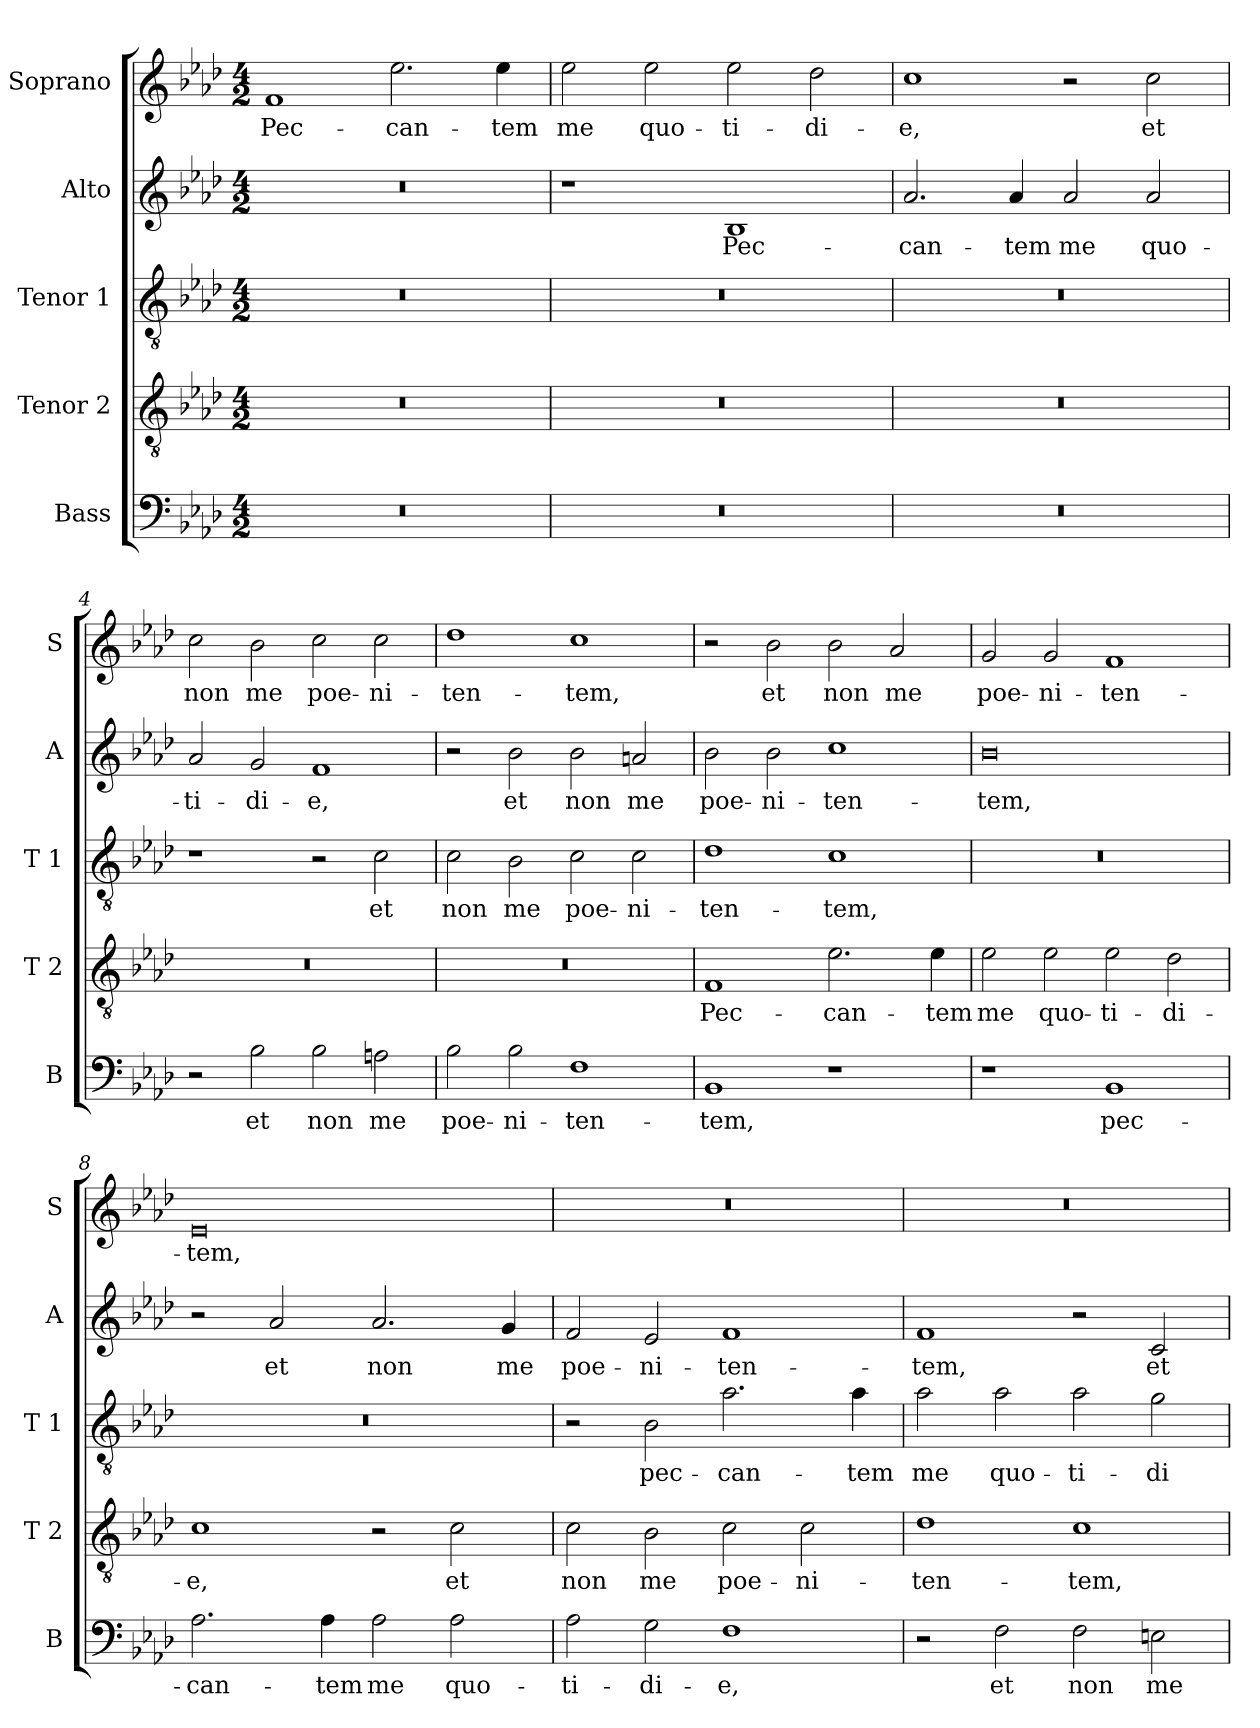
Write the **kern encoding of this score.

**kern	**text	**kern	**text	**kern	**text	**kern	**text	**kern	**text
*part5	*part5	*part4	*part4	*part3	*part3	*part2	*part2	*part1	*part1
*staff5	*staff5	*staff4	*staff4	*staff3	*staff3	*staff2	*staff2	*staff1	*staff1
*I"Bass	*	*I"Tenor 2	*	*I"Tenor 1	*	*I"Alto	*	*I"Soprano	*
*I'B	*	*I'T 2	*	*I'T 1	*	*I'A	*	*I'S	*
*clefF4	*	*clefGv2	*	*clefGv2	*	*clefG2	*	*clefG2	*
*k[b-e-a-d-]	*	*k[b-e-a-d-]	*	*k[b-e-a-d-]	*	*k[b-e-a-d-]	*	*k[b-e-a-d-]	*
*A-:	*	*A-:	*	*A-:	*	*A-:	*	*A-:	*
*M4/2	*	*M4/2	*	*M4/2	*	*M4/2	*	*M4/2	*
=1	=1	=1	=1	=1	=1	=1	=1	=1	=1
!	!	!	!	!	!	!	!	!	!LO:LY:b
0r	.	0r	.	0r	.	0r	.	1f	Pec-
!	!	!	!	!	!	!	!	!	!LO:LY:b
.	.	.	.	.	.	.	.	2.ee-\	-can-
!	!	!	!	!	!	!	!	!	!LO:LY:b
.	.	.	.	.	.	.	.	4ee-\	-tem
=2	=2	=2	=2	=2	=2	=2	=2	=2	=2
!	!	!	!	!	!	!	!	!	!LO:LY:b
0r	.	0r	.	0r	.	1r	.	2ee-\	me
!	!	!	!	!	!	!	!	!	!LO:LY:b
.	.	.	.	.	.	.	.	2ee-\	quo-
!	!	!	!	!	!	!	!LO:LY:b	!	!LO:LY:b
.	.	.	.	.	.	1B-	Pec-	2ee-\	-ti-
!	!	!	!	!	!	!	!	!	!LO:LY:b
.	.	.	.	.	.	.	.	2dd-\	-di-
=3	=3	=3	=3	=3	=3	=3	=3	=3	=3
!	!	!	!	!	!	!	!LO:LY:b	!	!LO:LY:b
0r	.	0r	.	0r	.	2.a-/	-can-	1cc	-e,
!	!	!	!	!	!	!	!LO:LY:b	!	!
.	.	.	.	.	.	4a-/	-tem	.	.
!	!	!	!	!	!	!	!LO:LY:b	!	!
.	.	.	.	.	.	2a-/	me	2r	.
!	!	!	!	!	!	!	!LO:LY:b	!	!LO:LY:b
.	.	.	.	.	.	2a-/	quo-	2cc\	et
=4	=4	=4	=4	=4	=4	=4	=4	=4	=4
!	!	!	!	!	!	!	!LO:LY:b	!	!LO:LY:b
2r	.	0r	.	1r	.	2a-/	-ti-	2cc\	non
!	!LO:LY:b	!	!	!	!	!	!LO:LY:b	!	!LO:LY:b
2B-\	et	.	.	.	.	2g/	-di-	2b-\	me
!	!LO:LY:b	!	!	!	!	!	!LO:LY:b	!	!LO:LY:b
2B-\	non	.	.	2r	.	1f	-e,	2cc\	poe-
!	!LO:LY:b	!	!	!	!LO:LY:b	!	!	!	!LO:LY:b
2An\	me	.	.	2c\	et	.	.	2cc\	-ni-
=5	=5	=5	=5	=5	=5	=5	=5	=5	=5
!	!LO:LY:b	!	!	!	!LO:LY:b	!	!	!	!LO:LY:b
2B-\	poe-	0r	.	2c\	non	2r	.	1dd-	-ten-
!	!LO:LY:b	!	!	!	!LO:LY:b	!	!LO:LY:b	!	!
2B-\	-ni-	.	.	2B-\	me	2b-\	et	.	.
!	!LO:LY:b	!	!	!	!LO:LY:b	!	!LO:LY:b	!	!LO:LY:b
1F	-ten-	.	.	2c\	poe-	2b-\	non	1cc	-tem,
!	!	!	!	!	!LO:LY:b	!	!LO:LY:b	!	!
.	.	.	.	2c\	-ni-	2an/	me	.	.
!!LO:LB:g=z
=6	=6	=6	=6	=6	=6	=6	=6	=6	=6
!	!LO:LY:b	!	!LO:LY:b	!	!LO:LY:b	!	!LO:LY:b	!	!
1BB-	-tem,	1F	Pec-	1d-	-ten-	2b-\	poe-	2r	.
!	!	!	!	!	!	!	!LO:LY:b	!	!LO:LY:b
.	.	.	.	.	.	2b-\	-ni-	2b-\	et
!	!	!	!LO:LY:b	!	!LO:LY:b	!	!LO:LY:b	!	!LO:LY:b
1r	.	2.e-\	-can-	1c	-tem,	1cc	-ten-	2b-\	non
!	!	!	!	!	!	!	!	!	!LO:LY:b
.	.	.	.	.	.	.	.	2a-/	me
!	!	!	!LO:LY:b	!	!	!	!	!	!
.	.	4e-\	-tem	.	.	.	.	.	.
=7	=7	=7	=7	=7	=7	=7	=7	=7	=7
!	!	!	!LO:LY:b	!	!	!	!LO:LY:b	!	!LO:LY:b
1r	.	2e-\	me	0r	.	0b-	-tem,	2g/	poe-
!	!	!	!LO:LY:b	!	!	!	!	!	!LO:LY:b
.	.	2e-\	quo-	.	.	.	.	2g/	-ni-
!	!LO:LY:b	!	!LO:LY:b	!	!	!	!	!	!LO:LY:b
1BB-	pec-	2e-\	-ti-	.	.	.	.	1f	-ten-
!	!	!	!LO:LY:b	!	!	!	!	!	!
.	.	2d-\	-di-	.	.	.	.	.	.
=8	=8	=8	=8	=8	=8	=8	=8	=8	=8
!	!LO:LY:b	!	!LO:LY:b	!	!	!	!	!	!LO:LY:b
2.A-\	-can-	1c	-e,	0r	.	2r	.	0e-	-tem,
!	!	!	!	!	!	!	!LO:LY:b	!	!
.	.	.	.	.	.	2a-/	et	.	.
!	!LO:LY:b	!	!	!	!	!	!	!	!
4A-\	-tem	.	.	.	.	.	.	.	.
!	!LO:LY:b	!	!	!	!	!	!LO:LY:b	!	!
2A-\	me	2r	.	.	.	2.a-/	non	.	.
!	!LO:LY:b	!	!LO:LY:b	!	!	!	!	!	!
2A-\	quo-	2c\	et	.	.	.	.	.	.
!	!	!	!	!	!	!	!LO:LY:b	!	!
.	.	.	.	.	.	4g/	me	.	.
=9	=9	=9	=9	=9	=9	=9	=9	=9	=9
!	!LO:LY:b	!	!LO:LY:b	!	!	!	!LO:LY:b	!	!
2A-\	-ti-	2c\	non	2r	.	2f/	poe-	0r	.
!	!LO:LY:b	!	!LO:LY:b	!	!LO:LY:b	!	!LO:LY:b	!	!
2G\	-di-	2B-\	me	2B-\	pec-	2e-/	-ni-	.	.
!	!LO:LY:b	!	!LO:LY:b	!	!LO:LY:b	!	!LO:LY:b	!	!
1F	-e,	2c\	poe-	2.a-\	-can-	1f	-ten-	.	.
!	!	!	!LO:LY:b	!	!	!	!	!	!
.	.	2c\	-ni-	.	.	.	.	.	.
!	!	!	!	!	!LO:LY:b	!	!	!	!
.	.	.	.	4a-\	-tem	.	.	.	.
=10	=10	=10	=10	=10	=10	=10	=10	=10	=10
!	!	!	!LO:LY:b	!	!LO:LY:b	!	!LO:LY:b	!	!
2r	.	1d-	-ten-	2a-\	me	1f	-tem,	0r	.
!	!LO:LY:b	!	!	!	!LO:LY:b	!	!	!	!
2F\	et	.	.	2a-\	quo-	.	.	.	.
!	!LO:LY:b	!	!LO:LY:b	!	!LO:LY:b	!	!	!	!
2F\	non	1c	-tem,	2a-\	-ti-	2r	.	.	.
!	!LO:LY:b	!	!	!	!LO:LY:b	!	!LO:LY:b	!	!
2En\	me	.	.	2g\	-di-	2c/	et	.	.
=	=	=	=	=	=	=	=	=	=
*-	*-	*-	*-	*-	*-	*-	*-	*-	*-
